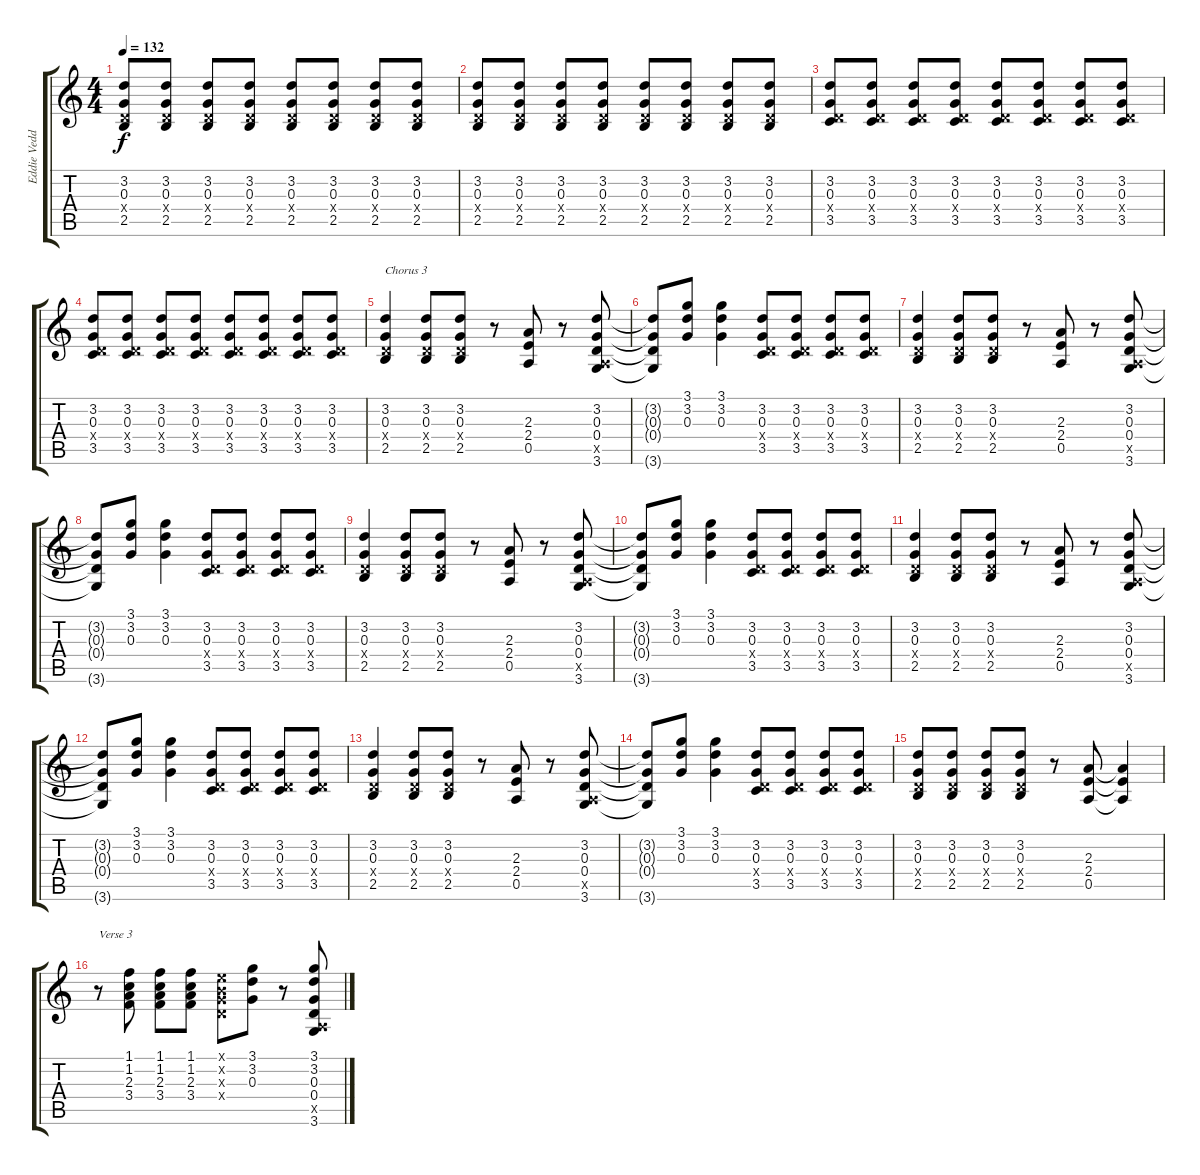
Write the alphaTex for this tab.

\track ("Eddie Vedder" "Eddie Vedd") {instrument distortionguitar}
\staff {score tabs}
\tuning (E4 B3 G3 D3 A2 E2) {hide}
\ts (4 4)
\tempo 132
\clef g2
\ks c
(3.2 0.3 0.4{x} 2.5).8{dy f} (3.2 0.3 0.4{x} 2.5).8 (3.2 0.3 0.4{x} 2.5).8 (3.2 0.3 0.4{x} 2.5).8 (3.2 0.3 0.4{x} 2.5).8 (3.2 0.3 0.4{x} 2.5).8 (3.2 0.3 0.4{x} 2.5).8 (3.2 0.3 0.4{x} 2.5).8 |
(3.2 0.3 0.4{x} 2.5).8 (3.2 0.3 0.4{x} 2.5).8 (3.2 0.3 0.4{x} 2.5).8 (3.2 0.3 0.4{x} 2.5).8 (3.2 0.3 0.4{x} 2.5).8 (3.2 0.3 0.4{x} 2.5).8 (3.2 0.3 0.4{x} 2.5).8 (3.2 0.3 0.4{x} 2.5).8 |
(3.2 0.3 0.4{x} 3.5).8 (3.2 0.3 0.4{x} 3.5).8 (3.2 0.3 0.4{x} 3.5).8 (3.2 0.3 0.4{x} 3.5).8 (3.2 0.3 0.4{x} 3.5).8 (3.2 0.3 0.4{x} 3.5).8 (3.2 0.3 0.4{x} 3.5).8 (3.2 0.3 0.4{x} 3.5).8 |
(3.2 0.3 0.4{x} 3.5).8 (3.2 0.3 0.4{x} 3.5).8 (3.2 0.3 0.4{x} 3.5).8 (3.2 0.3 0.4{x} 3.5).8 (3.2 0.3 0.4{x} 3.5).8 (3.2 0.3 0.4{x} 3.5).8 (3.2 0.3 0.4{x} 3.5).8 (3.2 0.3 0.4{x} 3.5).8 |
(3.2 0.3 0.4{x} 2.5).4{txt "Chorus 3"} (3.2 0.3 0.4{x} 2.5).8 (3.2 0.3 0.4{x} 2.5).8 r.8 (2.3 2.4 0.5).8 r.8 (3.2 0.3 0.4 0.5{x} 3.6).8 |
(3.2{t} 0.3{t} 0.4{t} 3.6{t}).8 (3.1 3.2 0.3).8 (3.1 3.2 0.3).4 (3.2 0.3 0.4{x} 3.5).8 (3.2 0.3 0.4{x} 3.5).8 (3.2 0.3 0.4{x} 3.5).8 (3.2 0.3 0.4{x} 3.5).8 |
(3.2 0.3 0.4{x} 2.5).4 (3.2 0.3 0.4{x} 2.5).8 (3.2 0.3 0.4{x} 2.5).8 r.8 (2.3 2.4 0.5).8 r.8 (3.2 0.3 0.4 0.5{x} 3.6).8 |
(3.2{t} 0.3{t} 0.4{t} 3.6{t}).8 (3.1 3.2 0.3).8 (3.1 3.2 0.3).4 (3.2 0.3 0.4{x} 3.5).8 (3.2 0.3 0.4{x} 3.5).8 (3.2 0.3 0.4{x} 3.5).8 (3.2 0.3 0.4{x} 3.5).8 |
(3.2 0.3 0.4{x} 2.5).4 (3.2 0.3 0.4{x} 2.5).8 (3.2 0.3 0.4{x} 2.5).8 r.8 (2.3 2.4 0.5).8 r.8 (3.2 0.3 0.4 0.5{x} 3.6).8 |
(3.2{t} 0.3{t} 0.4{t} 3.6{t}).8 (3.1 3.2 0.3).8 (3.1 3.2 0.3).4 (3.2 0.3 0.4{x} 3.5).8 (3.2 0.3 0.4{x} 3.5).8 (3.2 0.3 0.4{x} 3.5).8 (3.2 0.3 0.4{x} 3.5).8 |
(3.2 0.3 0.4{x} 2.5).4 (3.2 0.3 0.4{x} 2.5).8 (3.2 0.3 0.4{x} 2.5).8 r.8 (2.3 2.4 0.5).8 r.8 (3.2 0.3 0.4 0.5{x} 3.6).8 |
(3.2{t} 0.3{t} 0.4{t} 3.6{t}).8 (3.1 3.2 0.3).8 (3.1 3.2 0.3).4 (3.2 0.3 0.4{x} 3.5).8 (3.2 0.3 0.4{x} 3.5).8 (3.2 0.3 0.4{x} 3.5).8 (3.2 0.3 0.4{x} 3.5).8 |
(3.2 0.3 0.4{x} 2.5).4 (3.2 0.3 0.4{x} 2.5).8 (3.2 0.3 0.4{x} 2.5).8 r.8 (2.3 2.4 0.5).8 r.8 (3.2 0.3 0.4 0.5{x} 3.6).8 |
(3.2{t} 0.3{t} 0.4{t} 3.6{t}).8 (3.1 3.2 0.3).8 (3.1 3.2 0.3).4 (3.2 0.3 0.4{x} 3.5).8 (3.2 0.3 0.4{x} 3.5).8 (3.2 0.3 0.4{x} 3.5).8 (3.2 0.3 0.4{x} 3.5).8 |
(3.2 0.3 0.4{x} 2.5).8 (3.2 0.3 0.4{x} 2.5).8 (3.2 0.3 0.4{x} 2.5).8 (3.2 0.3 0.4{x} 2.5).8 r.8 (2.3 2.4 0.5).8 (2.3{t} 2.4{t} 0.5{t}).4 |
r.8{txt "Verse 3"} (1.1 1.2 2.3 3.4).8 (1.1 1.2 2.3 3.4).8 (1.1 1.2 2.3 3.4).8 (0.1{x} 0.2{x} 0.3{x} 0.4{x}).8 (3.1 3.2 0.3).8 r.8 (3.1 3.2 0.3 0.4 0.5{x} 3.6).8
